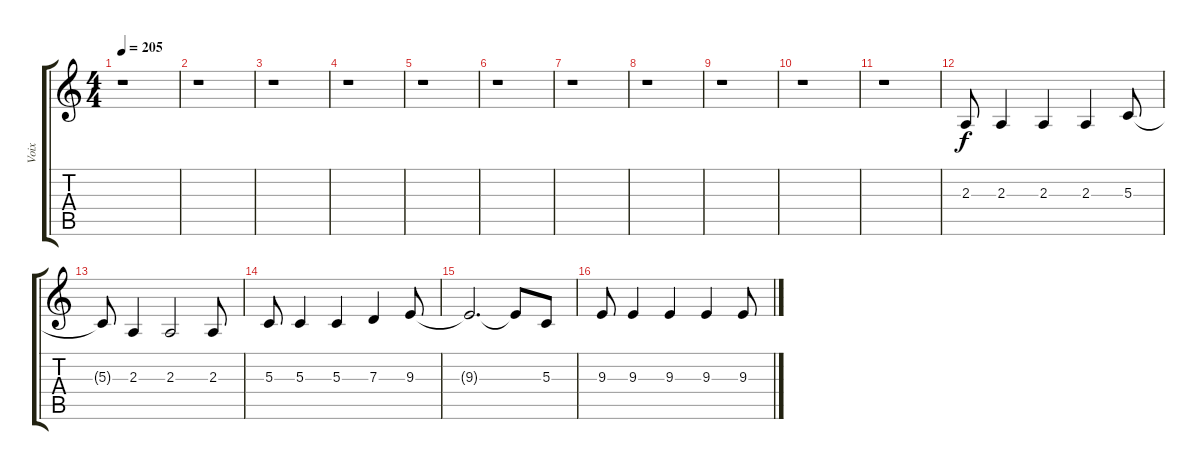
\track ("Voix" "Voix") {instrument voiceoohs}
\staff {score tabs}
\tuning (E4 B3 G3 D3 A2 E2) {hide}
\ts (4 4)
\tempo 205
\clef g2
\ks c
r.1{dy f} |
r.1 |
r.1 |
r.1 |
r.1 |
r.1 |
r.1 |
r.1 |
r.1 |
r.1 |
r.1 |
2.3.8 2.3.4 2.3.4 2.3.4 5.3.8 |
5.3{t}.8 2.3.4 2.3.2 2.3.8 |
5.3.8 5.3.4 5.3.4 7.3.4 9.3.8 |
9.3{t}.2{d} 9.3{t}.8 5.3.8 |
9.3.8 9.3.4 9.3.4 9.3.4 9.3.8
